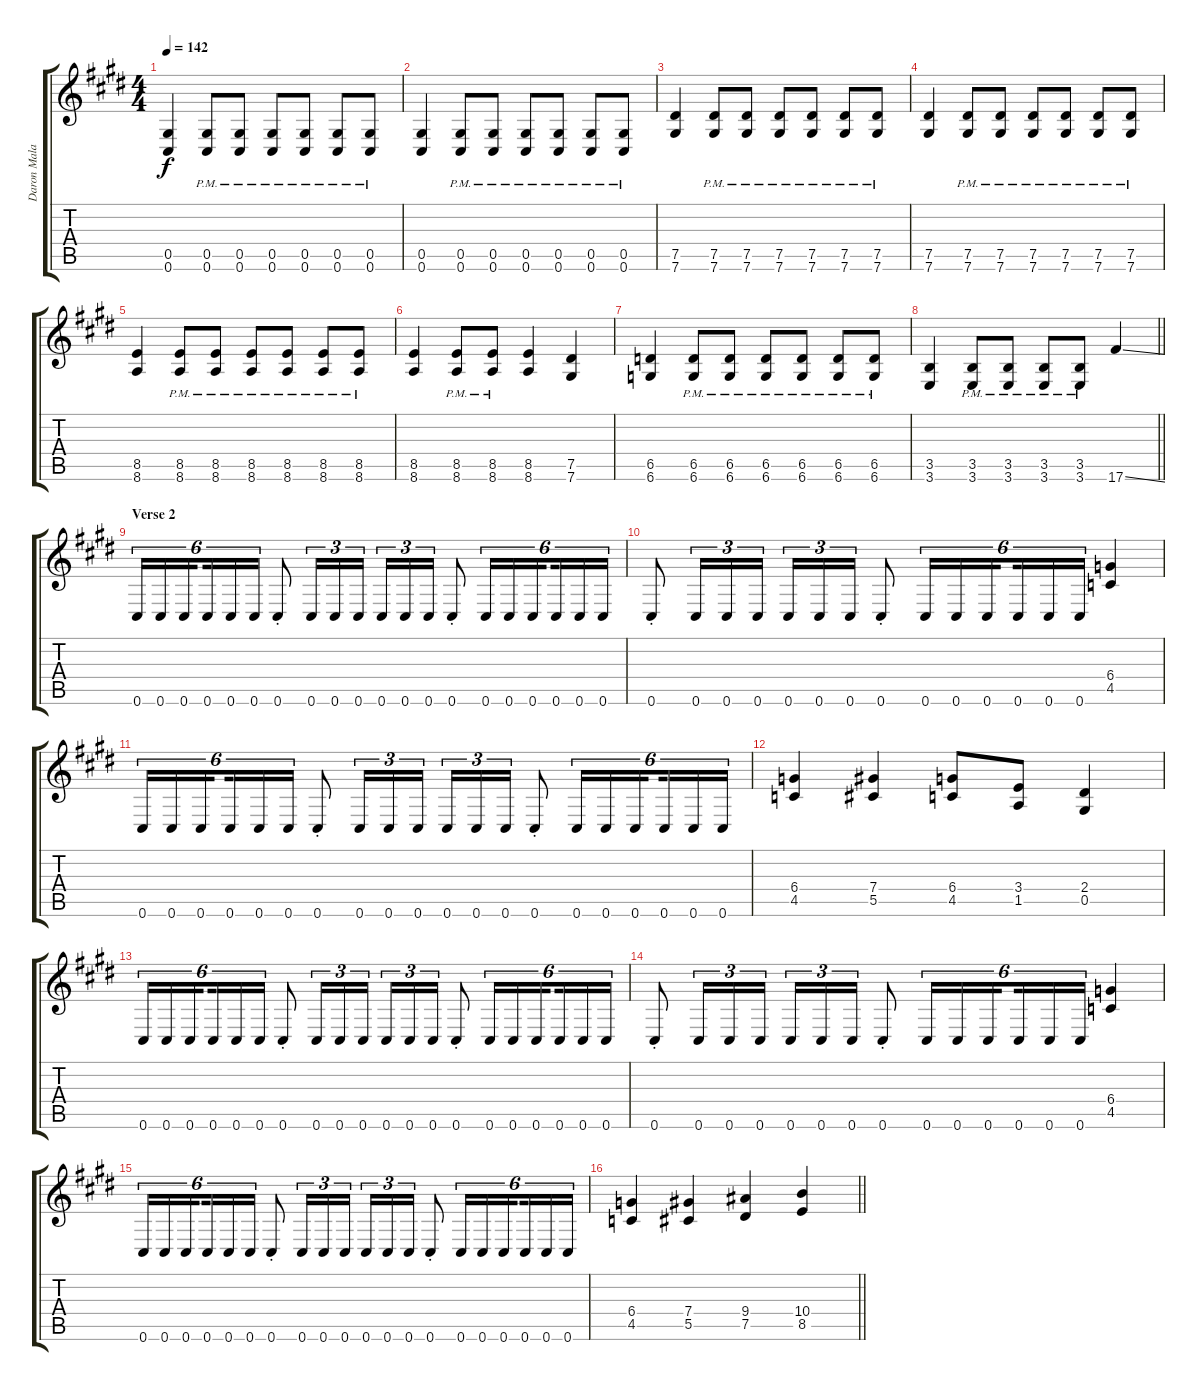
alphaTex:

\track ("Daron Malakian [Guitar 2]" "Daron Mala") {instrument distortionguitar}
\staff {score tabs}
\tuning (Eb4 Bb3 Gb3 Db3 Ab2 Db2) {hide}
\ts (4 4)
\tempo 142
\clef g2
\ks c#minor
(0.5 0.6).4{dy f} (0.5{pm} 0.6{pm}).8 (0.5{pm} 0.6{pm}).8 (0.5{pm} 0.6{pm}).8 (0.5{pm} 0.6{pm}).8 (0.5{pm} 0.6{pm}).8 (0.5{pm} 0.6{pm}).8 |
(0.5 0.6).4 (0.5{pm} 0.6{pm}).8 (0.5{pm} 0.6{pm}).8 (0.5{pm} 0.6{pm}).8 (0.5{pm} 0.6{pm}).8 (0.5{pm} 0.6{pm}).8 (0.5{pm} 0.6{pm}).8 |
(7.5 7.6).4 (7.5{pm} 7.6{pm}).8 (7.5{pm} 7.6{pm}).8 (7.5{pm} 7.6{pm}).8 (7.5{pm} 7.6{pm}).8 (7.5{pm} 7.6{pm}).8 (7.5{pm} 7.6{pm}).8 |
(7.5 7.6).4 (7.5{pm} 7.6{pm}).8 (7.5{pm} 7.6{pm}).8 (7.5{pm} 7.6{pm}).8 (7.5{pm} 7.6{pm}).8 (7.5{pm} 7.6{pm}).8 (7.5{pm} 7.6{pm}).8 |
(8.5 8.6).4 (8.5{pm} 8.6{pm}).8 (8.5{pm} 8.6{pm}).8 (8.5{pm} 8.6{pm}).8 (8.5{pm} 8.6{pm}).8 (8.5{pm} 8.6{pm}).8 (8.5{pm} 8.6{pm}).8 |
(8.5 8.6).4 (8.5{pm} 8.6{pm}).8 (8.5{pm} 8.6{pm}).8 (8.5 8.6).4 (7.5 7.6).4 |
(6.5 6.6).4 (6.5{pm} 6.6{pm}).8 (6.5{pm} 6.6{pm}).8 (6.5{pm} 6.6{pm}).8 (6.5{pm} 6.6{pm}).8 (6.5{pm} 6.6{pm}).8 (6.5{pm} 6.6{pm}).8 |
\barLineRight lightlight
(3.5 3.6).4 (3.5{pm} 3.6{pm}).8 (3.5{pm} 3.6{pm}).8 (3.5{pm} 3.6{pm}).8 (3.5{pm} 3.6{pm}).8 17.6{ss}.4 |
\section ("" "Verse 2")
0.6.16{tu (6 4)} 0.6.16{tu (6 4)} 0.6.16{tu (6 4) beam splitsecondary} 0.6.16{tu (6 4)} 0.6.16{tu (6 4)} 0.6.16{tu (6 4)} 0.6{st}.8 0.6.16{tu (3 2)} 0.6.16{tu (3 2)} 0.6.16{tu (3 2)} 0.6.16{tu (3 2)} 0.6.16{tu (3 2)} 0.6.16{tu (3 2)} 0.6{st}.8 0.6.16{tu (6 4)} 0.6.16{tu (6 4)} 0.6.16{tu (6 4) beam splitsecondary} 0.6.16{tu (6 4)} 0.6.16{tu (6 4)} 0.6.16{tu (6 4)} |
0.6{st}.8 0.6.16{tu (3 2)} 0.6.16{tu (3 2)} 0.6.16{tu (3 2)} 0.6.16{tu (3 2)} 0.6.16{tu (3 2)} 0.6.16{tu (3 2)} 0.6{st}.8 0.6.16{tu (6 4)} 0.6.16{tu (6 4)} 0.6.16{tu (6 4) beam splitsecondary} 0.6.16{tu (6 4)} 0.6.16{tu (6 4)} 0.6.16{tu (6 4)} (6.4 4.5).4 |
0.6.16{tu (6 4)} 0.6.16{tu (6 4)} 0.6.16{tu (6 4) beam splitsecondary} 0.6.16{tu (6 4)} 0.6.16{tu (6 4)} 0.6.16{tu (6 4)} 0.6{st}.8 0.6.16{tu (3 2)} 0.6.16{tu (3 2)} 0.6.16{tu (3 2)} 0.6.16{tu (3 2)} 0.6.16{tu (3 2)} 0.6.16{tu (3 2)} 0.6{st}.8 0.6.16{tu (6 4)} 0.6.16{tu (6 4)} 0.6.16{tu (6 4) beam splitsecondary} 0.6.16{tu (6 4)} 0.6.16{tu (6 4)} 0.6.16{tu (6 4)} |
(6.4 4.5).4 (7.4 5.5).4 (6.4 4.5).8 (3.4 1.5).8 (2.4 0.5).4 |
0.6.16{tu (6 4)} 0.6.16{tu (6 4)} 0.6.16{tu (6 4) beam splitsecondary} 0.6.16{tu (6 4)} 0.6.16{tu (6 4)} 0.6.16{tu (6 4)} 0.6{st}.8 0.6.16{tu (3 2)} 0.6.16{tu (3 2)} 0.6.16{tu (3 2)} 0.6.16{tu (3 2)} 0.6.16{tu (3 2)} 0.6.16{tu (3 2)} 0.6{st}.8 0.6.16{tu (6 4)} 0.6.16{tu (6 4)} 0.6.16{tu (6 4) beam splitsecondary} 0.6.16{tu (6 4)} 0.6.16{tu (6 4)} 0.6.16{tu (6 4)} |
0.6{st}.8 0.6.16{tu (3 2)} 0.6.16{tu (3 2)} 0.6.16{tu (3 2)} 0.6.16{tu (3 2)} 0.6.16{tu (3 2)} 0.6.16{tu (3 2)} 0.6{st}.8 0.6.16{tu (6 4)} 0.6.16{tu (6 4)} 0.6.16{tu (6 4) beam splitsecondary} 0.6.16{tu (6 4)} 0.6.16{tu (6 4)} 0.6.16{tu (6 4)} (6.4 4.5).4 |
0.6.16{tu (6 4)} 0.6.16{tu (6 4)} 0.6.16{tu (6 4) beam splitsecondary} 0.6.16{tu (6 4)} 0.6.16{tu (6 4)} 0.6.16{tu (6 4)} 0.6{st}.8 0.6.16{tu (3 2)} 0.6.16{tu (3 2)} 0.6.16{tu (3 2)} 0.6.16{tu (3 2)} 0.6.16{tu (3 2)} 0.6.16{tu (3 2)} 0.6{st}.8 0.6.16{tu (6 4)} 0.6.16{tu (6 4)} 0.6.16{tu (6 4) beam splitsecondary} 0.6.16{tu (6 4)} 0.6.16{tu (6 4)} 0.6.16{tu (6 4)} |
\barLineRight lightlight
(6.4 4.5).4 (7.4 5.5).4 (9.4 7.5).4 (10.4 8.5).4
